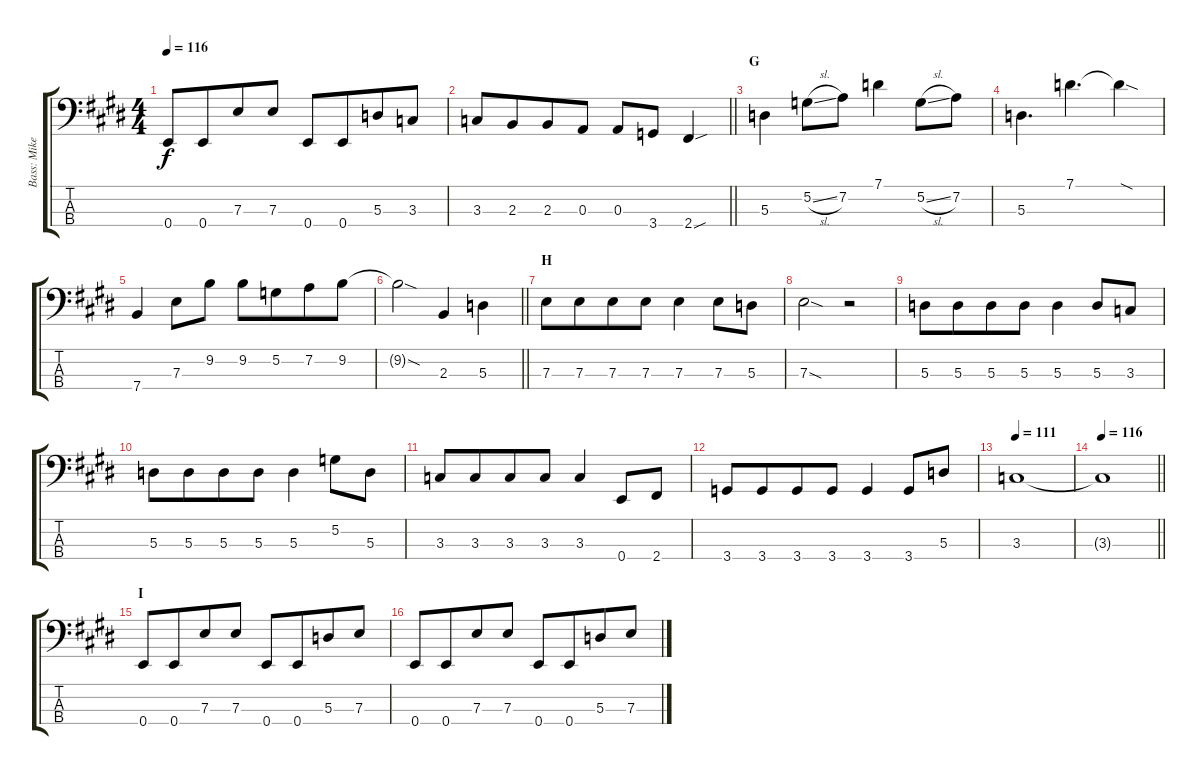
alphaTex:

\track ("Bass: Mike" "Bass: Mike") {instrument electricbassfinger}
\staff {score tabs}
\tuning (G2 D2 A1 E1) {hide}
\ts (4 4)
\tempo 116
\clef f4
\ks e
0.4.8{dy f} 0.4.8{beam merge} 7.3.8 7.3.8 0.4.8 0.4.8{beam merge} 5.3.8 3.3.8 |
\barLineRight lightlight
3.3.8{beam merge} 2.3.8{beam merge} 2.3.8 0.3.8 0.3.8{beam merge} 3.4.8 2.4{sou}.4 |
\section ("" "G")
5.3.4 5.2{sl}.8 7.2.8 7.1.4 5.2{sl}.8 7.2.8 |
5.3.4{d} 7.1.4{d} 7.1{sod t}.4 |
7.4.4 7.3.8 9.2.8 9.2.8 5.2.8{beam merge} 7.2.8 9.2.8 |
\barLineRight lightlight
9.2{sod t}.2 2.3.4 5.3.4 |
\section ("" "H")
7.3.8 7.3.8{beam merge} 7.3.8 7.3.8 7.3.4 7.3.8 5.3.8 |
7.3{sod}.2 r.2 |
5.3.8 5.3.8{beam merge} 5.3.8 5.3.8 5.3.4 5.3.8 3.3.8 |
5.3.8 5.3.8{beam merge} 5.3.8 5.3.8 5.3.4 5.2.8 5.3.8 |
3.3.8 3.3.8{beam merge} 3.3.8 3.3.8 3.3.4 0.4.8 2.4.8 |
3.4.8 3.4.8{beam merge} 3.4.8 3.4.8 3.4.4 3.4.8 5.3.8 |
\tempo 111
3.3.1 |
\tempo 116
\barLineRight lightlight
3.3{t}.1 |
\section ("" "I")
0.4.8 0.4.8{beam merge} 7.3.8 7.3.8 0.4.8 0.4.8{beam merge} 5.3.8 7.3.8 |
0.4.8 0.4.8{beam merge} 7.3.8 7.3.8 0.4.8 0.4.8{beam merge} 5.3.8 7.3.8
